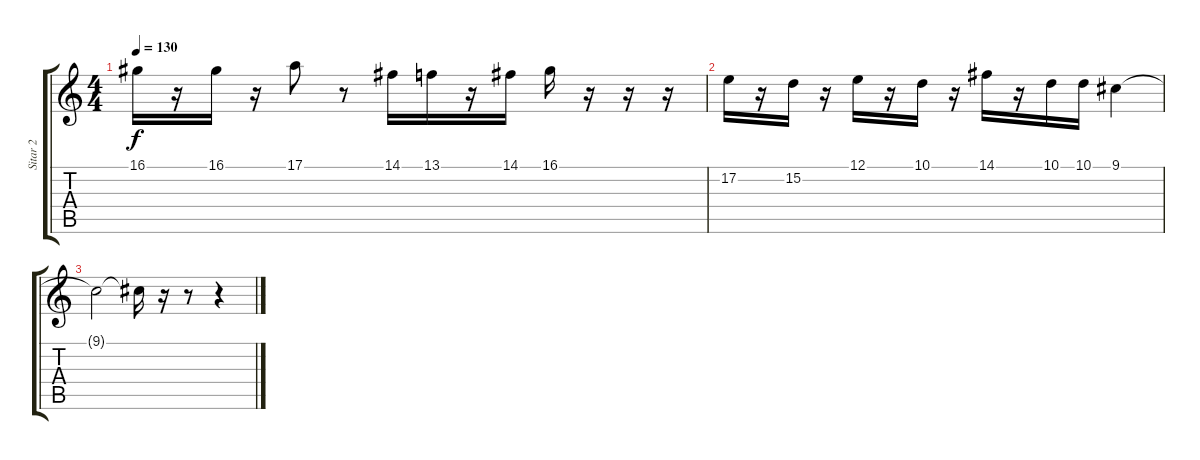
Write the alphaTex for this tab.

\track ("Sitar 2" "Sitar 2") {instrument sitar}
\staff {score tabs}
\tuning (E4 B3 G3 D3 A2 E2) {hide}
\ts (4 4)
\tempo 130
\clef g2
\ks c
16.1.16{dy f} r.16 16.1.16 r.16 17.1.8 r.8 14.1.16 13.1.16 r.16 14.1.16 16.1.16 r.16 r.16 r.16 |
17.2.16 r.16 15.2.16 r.16 12.1.16 r.16 10.1.16 r.16 14.1.16 r.16 10.1.16 10.1.16 9.1.4 |
9.1{t}.2 9.1{t}.16 r.16 r.8 r.4
